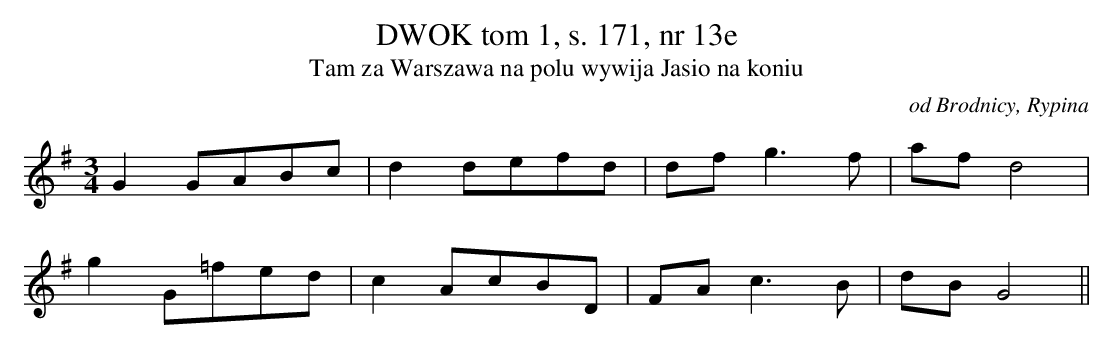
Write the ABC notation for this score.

X:1
T: DWOK tom 1, s. 171, nr 13e
T: Tam za Warszawa na polu wywija Jasio na koniu
O: od Brodnicy, Rypina
M: 3/4
L: 1/8
K: G
G2GABc | d2defd | dfg3f | afd4 |
g2G=fed | c2AcBD | FAc3B | dBG4||
